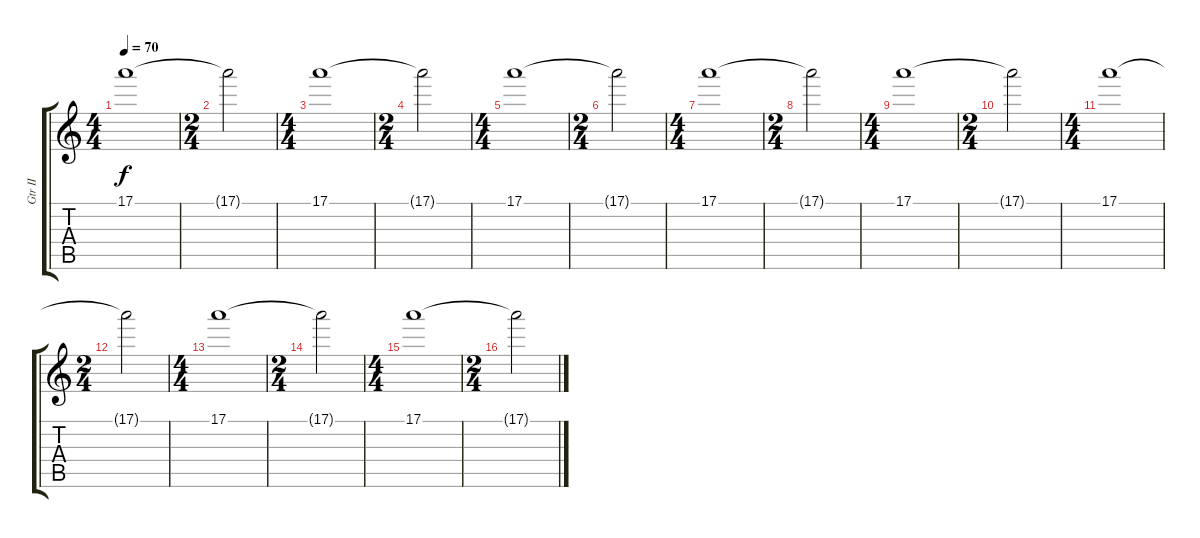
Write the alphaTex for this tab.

\track ("Gtr II" "Gtr II") {instrument electricguitarjazz}
\staff {score tabs}
\tuning (E4 B3 G3 D3 A2 E2) {hide}
\ts (4 4)
\tempo 70
\clef g2
\ks c
17.1.1{dy f} |
\ts (2 4)
17.1{t}.2 |
\ts (4 4)
17.1.1 |
\ts (2 4)
17.1{t}.2 |
\ts (4 4)
17.1.1 |
\ts (2 4)
17.1{t}.2 |
\ts (4 4)
17.1.1 |
\ts (2 4)
17.1{t}.2 |
\ts (4 4)
17.1.1 |
\ts (2 4)
17.1{t}.2 |
\ts (4 4)
17.1.1 |
\ts (2 4)
17.1{t}.2 |
\ts (4 4)
17.1.1 |
\ts (2 4)
17.1{t}.2 |
\ts (4 4)
17.1.1 |
\ts (2 4)
17.1{t}.2
